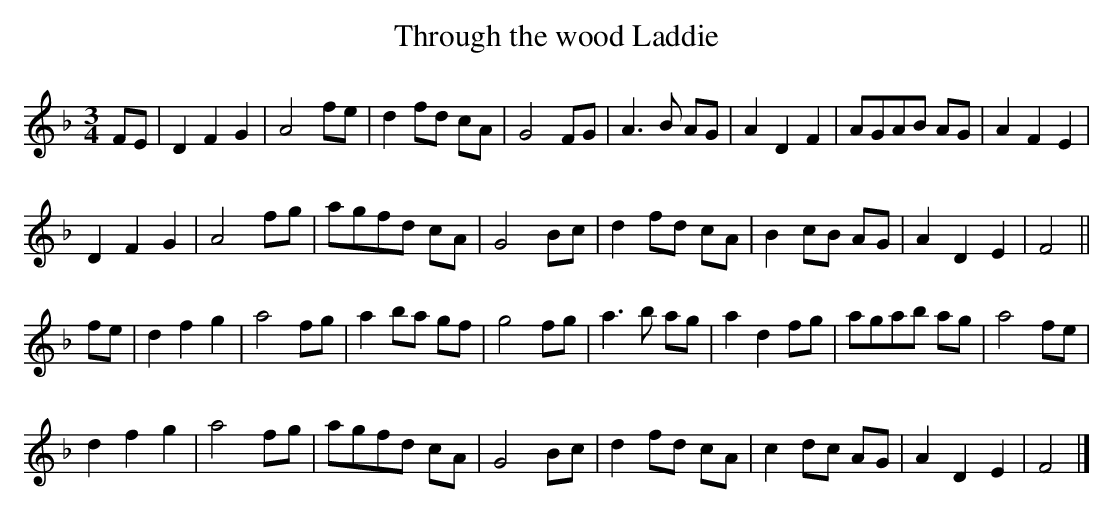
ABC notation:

X:1
T:Through the wood Laddie
M:3/4
L:1/8
K:F
FE | D2F2 G2 | A4 fe | d2fd cA | G4 FG | \
A3B AG | A2D2 F2 | AGAB AG | A2F2 E2 |
D2F2 G2 | A4 fg | agfd  cA | G4 Bc | \
d2fd cA | B2cB AG | A2D2 E2 | F4 ||
fe |\
d2f2 g2 | a4 fg | a2ba gf | g4 fg | \
a3b ag | a2d2 fg | agab ag | a4 fe |
d2f2 g2 | a4 fg | agfd cA | G4 Bc | \
d2fd cA | c2dc AG | A2D2 E2 | F4 |]
